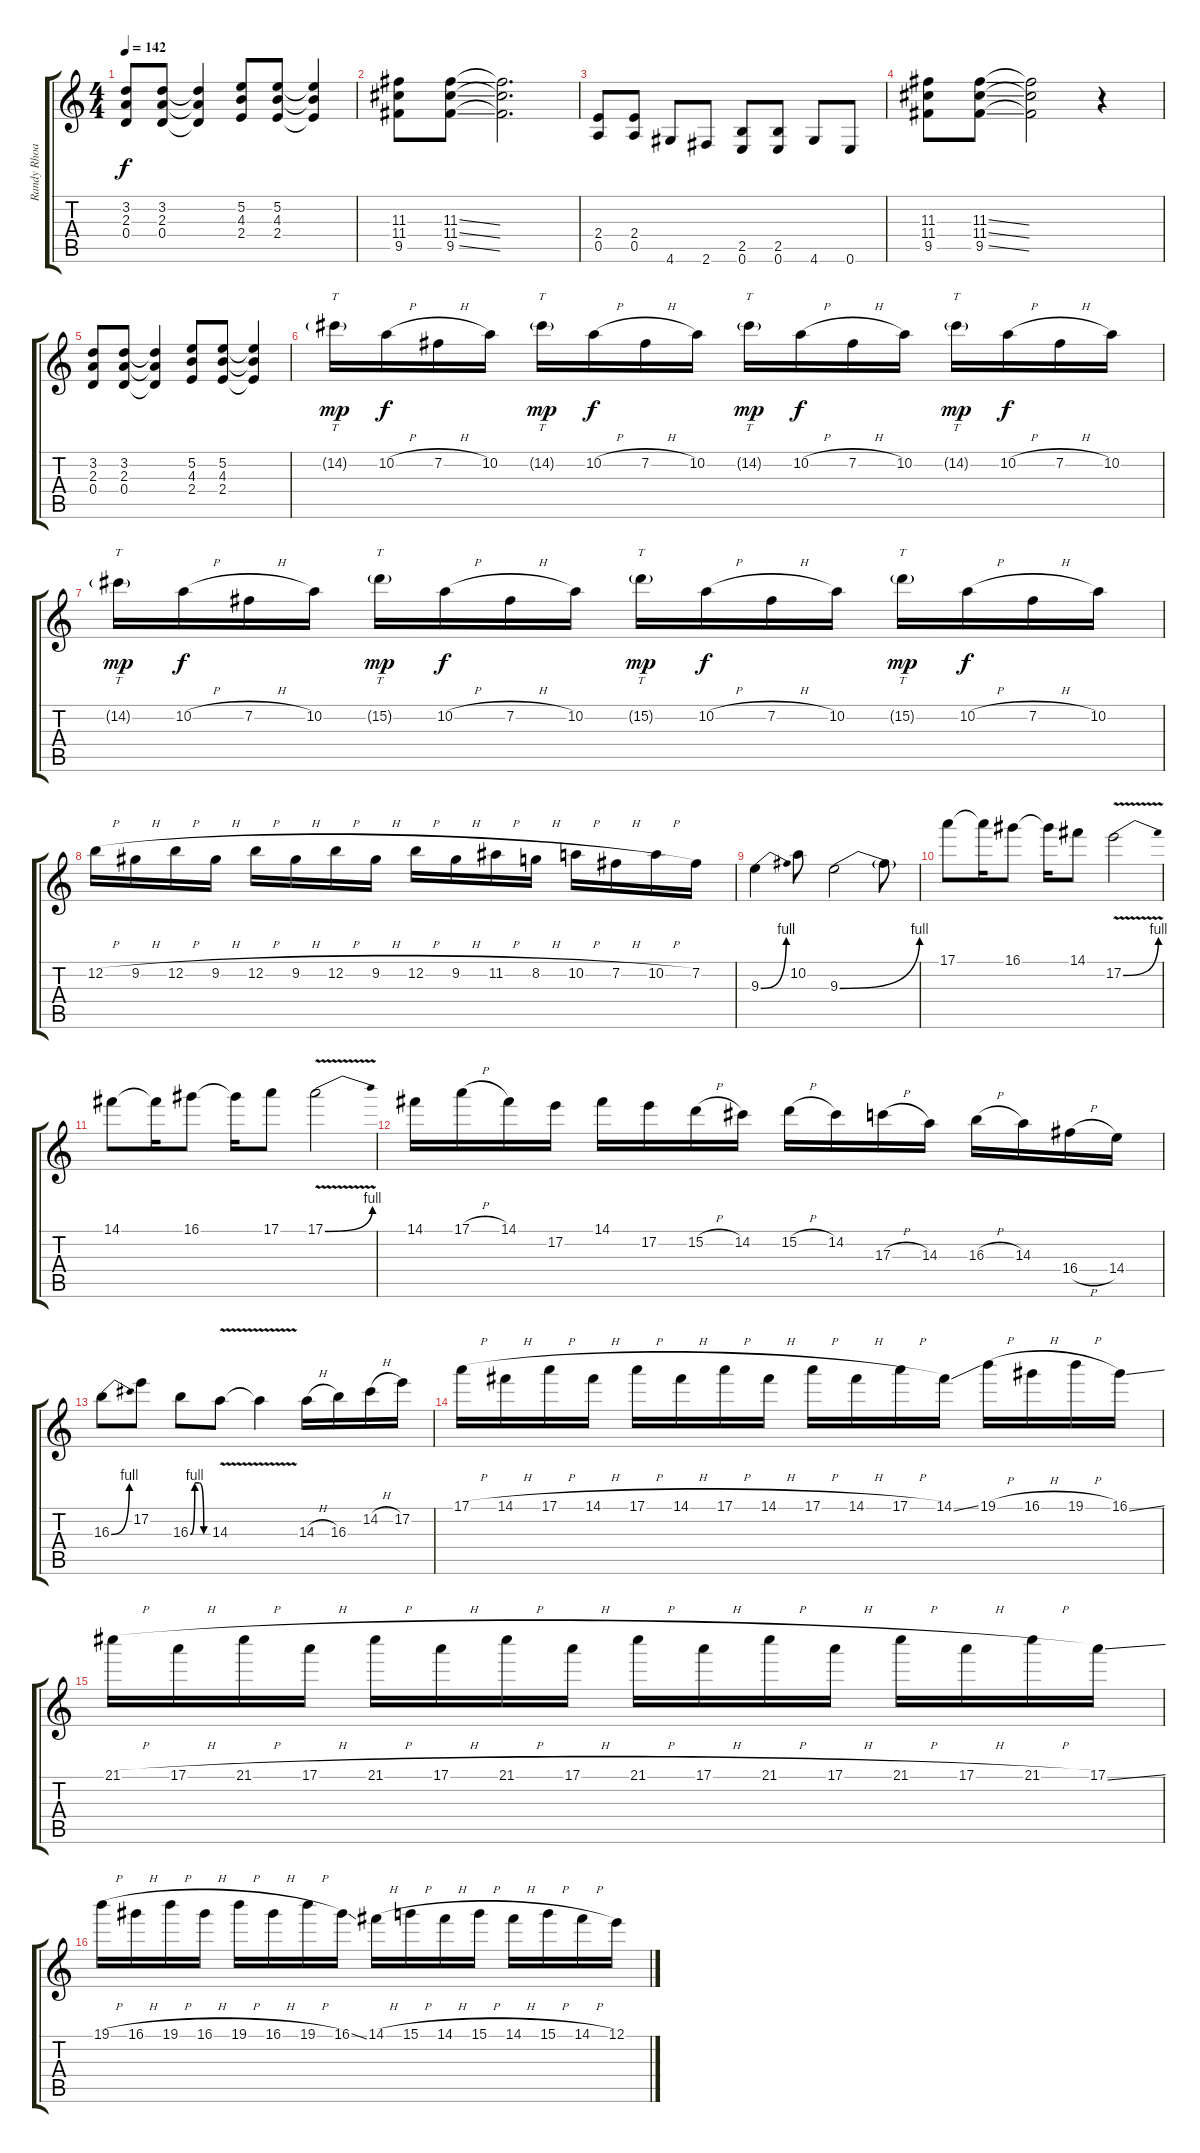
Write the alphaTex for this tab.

\track ("Randy Rhoads" "Randy Rhoa") {instrument distortionguitar}
\staff {score tabs}
\tuning (E4 B3 G3 D3 A2 E2) {hide}
\ts (4 4)
\tempo 142
\clef g2
\ks c
(3.2 2.3 0.4).8{dy f} (3.2 2.3 0.4).8 (3.2{t} 2.3{t} 0.4{t}).4 (5.2 4.3 2.4).8 (5.2 4.3 2.4).8 (5.2{t} 4.3{t} 2.4{t}).4 |
(11.3 11.4 9.5).8 (11.3{ss} 11.4{ss} 9.5{ss}).8 (11.3{t} 11.4{t} 9.5{t}).2{d} |
(2.4 0.5).8 (2.4 0.5).8 4.6.8 2.6.8 (2.5 0.6).8 (2.5 0.6).8 4.6.8 0.6.8 |
(11.3 11.4 9.5).8 (11.3{ss} 11.4{ss} 9.5{ss}).8 (11.3{t} 11.4{t} 9.5{t}).2 r.4 |
(3.2 2.3 0.4).8 (3.2 2.3 0.4).8 (3.2{t} 2.3{t} 0.4{t}).4 (5.2 4.3 2.4).8 (5.2 4.3 2.4).8 (5.2{t} 4.3{t} 2.4{t}).4 |
14.2{g}.16{tt dy mp} 10.2{h}.16{dy f} 7.2{h}.16 10.2.16 14.2{g}.16{tt dy mp} 10.2{h}.16{dy f} 7.2{h}.16 10.2.16 14.2{g}.16{tt dy mp} 10.2{h}.16{dy f} 7.2{h}.16 10.2.16 14.2{g}.16{tt dy mp} 10.2{h}.16{dy f} 7.2{h}.16 10.2.16 |
14.2{g}.16{tt dy mp} 10.2{h}.16{dy f} 7.2{h}.16 10.2.16 15.2{g}.16{tt dy mp} 10.2{h}.16{dy f} 7.2{h}.16 10.2.16 15.2{g}.16{tt dy mp} 10.2{h}.16{dy f} 7.2{h}.16 10.2.16 15.2{g}.16{tt dy mp} 10.2{h}.16{dy f} 7.2{h}.16 10.2.16 |
12.2{h}.16 9.2{h}.16 12.2{h}.16 9.2{h}.16 12.2{h}.16 9.2{h}.16 12.2{h}.16 9.2{h}.16 12.2{h}.16 9.2{h}.16 11.2{h}.16 8.2{h}.16 10.2{h}.16 7.2{h}.16 10.2{h}.16 7.2.16 |
9.3{be (bend 0 0 60 4)}.4 10.2.8 9.3{be (bend 0 0 60 4)}.2 9.3{t}.8 |
17.1.8 17.1{t}.16 16.1.8 16.1{t}.16 14.1.8 17.2{be (bend 0 0 60 4) v}.2 |
14.1.8 14.1{t}.16 16.1.8 16.1{t}.16 17.1.8 17.1{be (bend 0 0 60 4) v}.2 |
14.1.16 17.1{h}.16 14.1.16 17.2.16 14.1.16 17.2.16 15.2{h}.16 14.2.16 15.2{h}.16 14.2.16 17.3{h}.16 14.3.16 16.3{h}.16 14.3.16 16.4{h}.16 14.4.16 |
16.3{be (bend 0 0 60 4)}.8 17.2.8 16.3{be (custom 0 0 15 4 30 4 45 0 60 0)}.8 14.3{v}.8 14.3{t}.4 14.3{h}.16 16.3.16 14.2{h}.16 17.2.16 |
17.1{h}.16 14.1{h}.16 17.1{h}.16 14.1{h}.16 17.1{h}.16 14.1{h}.16 17.1{h}.16 14.1{h}.16 17.1{h}.16 14.1{h}.16 17.1{h}.16 14.1{ss}.16 19.1{h}.16 16.1{h}.16 19.1{h}.16 16.1{ss}.16 |
21.1{h}.16 17.1{h}.16 21.1{h}.16 17.1{h}.16 21.1{h}.16 17.1{h}.16 21.1{h}.16 17.1{h}.16 21.1{h}.16 17.1{h}.16 21.1{h}.16 17.1{h}.16 21.1{h}.16 17.1{h}.16 21.1{h}.16 17.1{ss}.16 |
19.1{h}.16 16.1{h}.16 19.1{h}.16 16.1{h}.16 19.1{h}.16 16.1{h}.16 19.1{h}.16 16.1{ss}.16 14.1{h}.16 15.1{h}.16 14.1{h}.16 15.1{h}.16 14.1{h}.16 15.1{h}.16 14.1{h}.16 12.1.16
